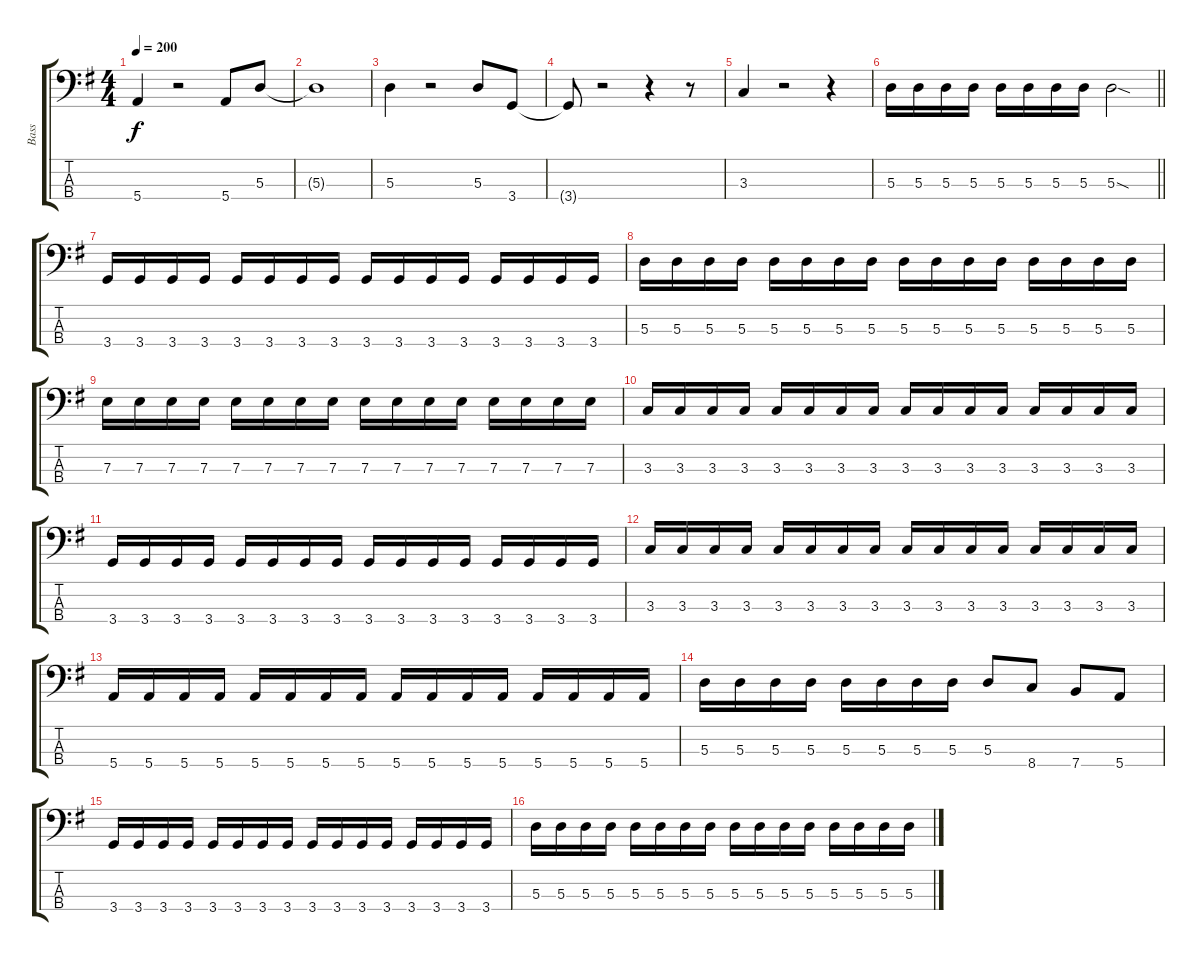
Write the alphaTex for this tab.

\track ("Bass" "Bass") {instrument electricbassfinger}
\staff {score tabs}
\tuning (G2 D2 A1 E1) {hide}
\ts (4 4)
\tempo 200
\clef f4
\ks g
5.4.4{dy f} r.2 5.4.8 5.3.8 |
5.3{t}.1 |
5.3.4 r.2 5.3.8 3.4.8 |
3.4{t}.8 r.2 r.4 r.8 |
3.3.4 r.2 r.4 |
\barLineRight lightlight
5.3.16 5.3.16 5.3.16 5.3.16 5.3.16 5.3.16 5.3.16 5.3.16 5.3{sod}.2 |
\section ("" "")
3.4.16 3.4.16 3.4.16 3.4.16 3.4.16 3.4.16 3.4.16 3.4.16 3.4.16 3.4.16 3.4.16 3.4.16 3.4.16 3.4.16 3.4.16 3.4.16 |
5.3.16 5.3.16 5.3.16 5.3.16 5.3.16 5.3.16 5.3.16 5.3.16 5.3.16 5.3.16 5.3.16 5.3.16 5.3.16 5.3.16 5.3.16 5.3.16 |
7.3.16 7.3.16 7.3.16 7.3.16 7.3.16 7.3.16 7.3.16 7.3.16 7.3.16 7.3.16 7.3.16 7.3.16 7.3.16 7.3.16 7.3.16 7.3.16 |
3.3.16 3.3.16 3.3.16 3.3.16 3.3.16 3.3.16 3.3.16 3.3.16 3.3.16 3.3.16 3.3.16 3.3.16 3.3.16 3.3.16 3.3.16 3.3.16 |
3.4.16 3.4.16 3.4.16 3.4.16 3.4.16 3.4.16 3.4.16 3.4.16 3.4.16 3.4.16 3.4.16 3.4.16 3.4.16 3.4.16 3.4.16 3.4.16 |
3.3.16 3.3.16 3.3.16 3.3.16 3.3.16 3.3.16 3.3.16 3.3.16 3.3.16 3.3.16 3.3.16 3.3.16 3.3.16 3.3.16 3.3.16 3.3.16 |
5.4.16 5.4.16 5.4.16 5.4.16 5.4.16 5.4.16 5.4.16 5.4.16 5.4.16 5.4.16 5.4.16 5.4.16 5.4.16 5.4.16 5.4.16 5.4.16 |
5.3.16 5.3.16 5.3.16 5.3.16 5.3.16 5.3.16 5.3.16 5.3.16 5.3.8 8.4.8 7.4.8 5.4.8 |
3.4.16 3.4.16 3.4.16 3.4.16 3.4.16 3.4.16 3.4.16 3.4.16 3.4.16 3.4.16 3.4.16 3.4.16 3.4.16 3.4.16 3.4.16 3.4.16 |
5.3.16 5.3.16 5.3.16 5.3.16 5.3.16 5.3.16 5.3.16 5.3.16 5.3.16 5.3.16 5.3.16 5.3.16 5.3.16 5.3.16 5.3.16 5.3.16
